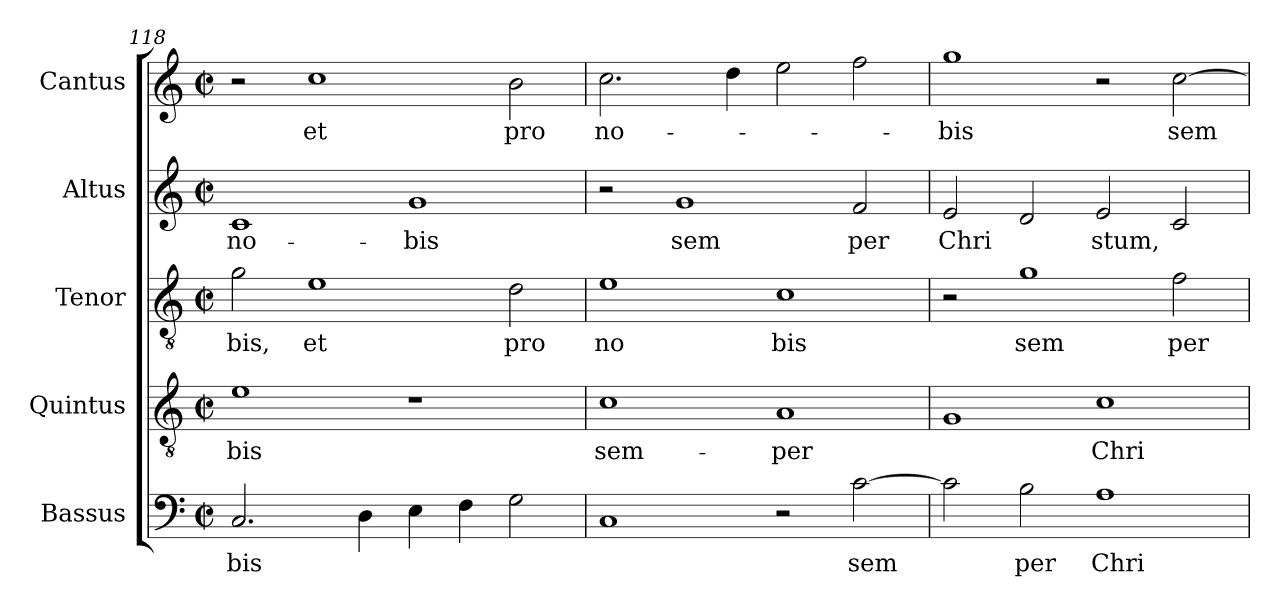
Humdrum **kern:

**kern	**text	**kern	**text	**kern	**text	**kern	**text	**kern	**text
*part5	*part5	*part4	*part4	*part3	*part3	*part2	*part2	*part1	*part1
*staff5	*staff5	*staff4	*staff4	*staff3	*staff3	*staff2	*staff2	*staff1	*staff1
*I"Bassus	*	*I"Quintus	*	*I"Tenor	*	*I"Altus	*	*I"Cantus	*
*clefF4	*	*clefGv2	*	*clefGv2	*	*clefG2	*	*clefG2	*
*M2/2	*	*M2/2	*	*M2/2	*	*M2/2	*	*M2/2	*
*met(c|)	*	*met(c|)	*	*met(c|)	*	*met(c|)	*	*met(c|)	*
=118	=118	=118	=118	=118	=118	=118	=118	=118	=118
!	!LO:LY:b	!	!LO:LY:b:cj	!	!LO:LY:b:cj	!	!LO:LY:b:cj	!	!
2.C/	-bis	1e	bis	2g\	bis,	1c	no-	2r	.
!	!	!	!	!	!LO:LY:b:cj	!	!	!	!LO:LY:b:cj
.	.	.	.	1e	et	.	.	1cc	et
4D\	.	.	.	.	.	.	.	.	.
!	!	!	!	!	!	!	!LO:LY:b:cj	!	!
4E\	.	1r	.	.	.	1g	-bis	.	.
4F\	.	.	.	.	.	.	.	.	.
!	!	!	!	!	!LO:LY:b:cj	!	!	!	!LO:LY:b:cj
2G\	.	.	.	2d\	pro	.	.	2b\	pro
!!LO:LB:g=z
=119	=119	=119	=119	=119	=119	=119	=119	=119	=119
!	!	!	!LO:LY:b:cj	!	!LO:LY:b:cj	!	!	!	!LO:LY:b:cj
1C	.	1c	sem-	1e	no	2r	.	2.cc\	no-
!	!	!	!	!	!	!	!LO:LY:b:cj	!	!
.	.	.	.	.	.	1g	sem	.	.
.	.	.	.	.	.	.	.	4dd\	.
!	!	!	!LO:LY:b:cj	!	!LO:LY:b:cj	!	!	!	!
2r	.	1A	-per	1c	bis	.	.	2ee\	.
!	!LO:LY:b	!	!	!	!	!	!LO:LY:b:cj	!	!
[>2c\	sem	.	.	.	.	2f/	per	2ff\	.
=120	=120	=120	=120	=120	=120	=120	=120	=120	=120
!	!	!	!	!	!	!	!LO:LY:b	!	!LO:LY:b:cj
2c\]	.	1G	.	2r	.	2e/	Chri	1gg	-bis
!	!LO:LY:b:cj	!	!	!	!LO:LY:b:cj	!	!	!	!
2B\	per	.	.	1g	sem	2d/	.	.	.
!	!LO:LY:b:cj	!	!LO:LY:b	!	!	!	!LO:LY:b	!	!
1A	Chri	1c	Chri-	.	.	2e/	stum,	2r	.
!	!	!	!	!	!LO:LY:b:cj	!	!	!	!LO:LY:b
.	.	.	.	2f\	per	2c/	.	[>2cc\	sem-
=	=	=	=	=	=	=	=	=	=
*-	*-	*-	*-	*-	*-	*-	*-	*-	*-
